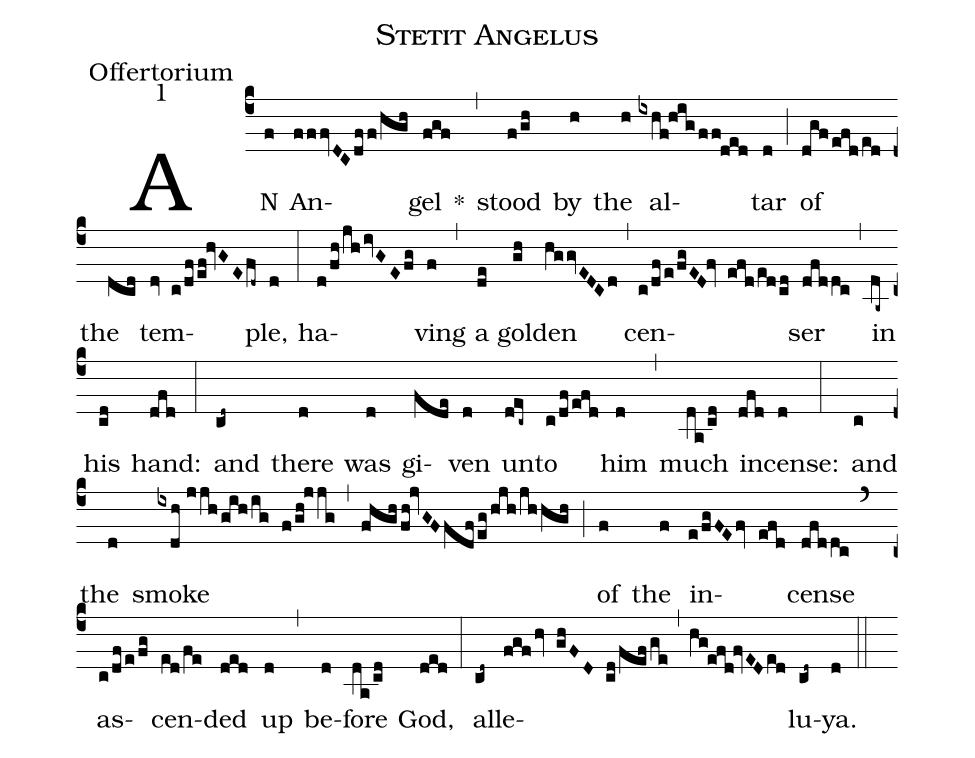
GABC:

name:Stetit Angelus;
office-part:Offertorium;
mode:1;
%%
(c4) AN(f) An(fffvDC/dff/hgh)gel(fgf) *(,) stood(f/gh) by(h) the(h) al(ixhf!hig/ff!ded)tar(d) (;) of(dgf/efd/ed) the(dcd) tem(dv c/df/ef!hvGE/fd~)ple,(d) (:) ha(d/fh/jh/ivGE/fg)ving(f) (,) a(de) gol(gh)den(hggvEDCd) (,) cen(c/df/e/fgED!fv efd/ed/cd)ser(dfddc) (,) in(da~) his(cd) hand:(dfd) (:) and(cd~) there(d) was(d) gi(fde)ven(d) un(dec~)to(c/df/efd) him(d) (,) much(da/cd) in(dfd)cense:(d) (:) and(c) the(d) smoke(ixdh//jjh/gih/ig f/gh!jjg) (,) (fhgh/fh!jvGFfdf/eg/hjh/jhhgh) (;) of(f) the(f) in(e/fgFE/fv efd)cense(dfddc) (`) as(c/df/e/fg)cen(ed/fe)ded(ded) up(d) (,) be(d)fore(da/cd) God,(ded) (:) al(cd~)le(fgf/hv ghFD cd/fef/ge,hg!efd!fvED/ed)lu(cd~)ya.(d) (::)
